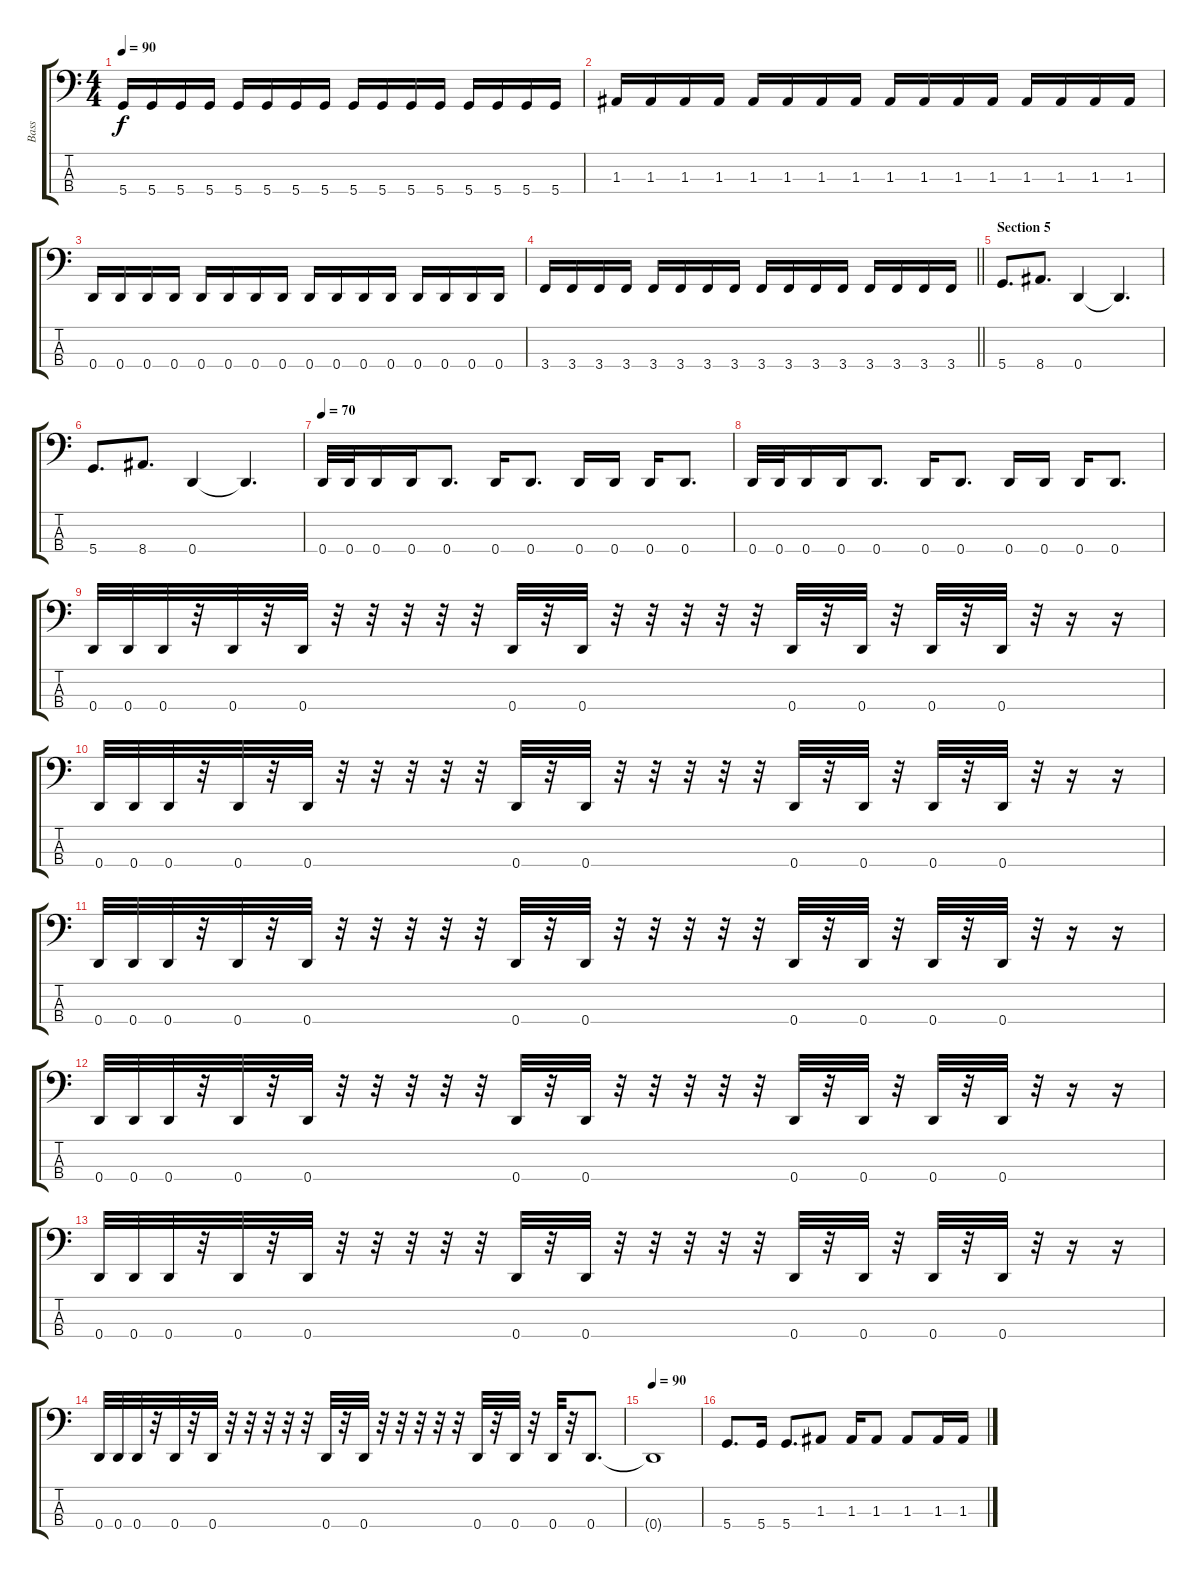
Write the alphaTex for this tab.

\track ("Bass" "Bass") {instrument electricbassfinger}
\staff {score tabs}
\tuning (G2 D2 A1 D1) {hide}
\ts (4 4)
\tempo 90
\clef f4
\ks c
5.4.16{dy f} 5.4.16 5.4.16 5.4.16 5.4.16 5.4.16 5.4.16 5.4.16 5.4.16 5.4.16 5.4.16 5.4.16 5.4.16 5.4.16 5.4.16 5.4.16 |
1.3.16 1.3.16 1.3.16 1.3.16 1.3.16 1.3.16 1.3.16 1.3.16 1.3.16 1.3.16 1.3.16 1.3.16 1.3.16 1.3.16 1.3.16 1.3.16 |
0.4.16 0.4.16 0.4.16 0.4.16 0.4.16 0.4.16 0.4.16 0.4.16 0.4.16 0.4.16 0.4.16 0.4.16 0.4.16 0.4.16 0.4.16 0.4.16 |
\barLineRight lightlight
3.4.16 3.4.16 3.4.16 3.4.16 3.4.16 3.4.16 3.4.16 3.4.16 3.4.16 3.4.16 3.4.16 3.4.16 3.4.16 3.4.16 3.4.16 3.4.16 |
\section ("" "Section 5")
5.4.8{d} 8.4.8{d} 0.4.4 0.4{t}.4{d} |
5.4.8{d} 8.4.8{d} 0.4.4 0.4{t}.4{d} |
\tempo 70
0.4.32 0.4.32 0.4.16 0.4.16 0.4.8{d} 0.4.16 0.4.8{d} 0.4.16 0.4.16 0.4.16 0.4.8{d} |
0.4.32 0.4.32 0.4.16 0.4.16 0.4.8{d} 0.4.16 0.4.8{d} 0.4.16 0.4.16 0.4.16 0.4.8{d} |
0.4.32 0.4.32 0.4.32 r.32 0.4.32 r.32 0.4.32 r.32 r.32 r.32 r.32 r.32 0.4.32 r.32 0.4.32 r.32 r.32 r.32 r.32 r.32 0.4.32 r.32 0.4.32 r.32 0.4.32 r.32 0.4.32 r.32 r.16 r.16 |
0.4.32 0.4.32 0.4.32 r.32 0.4.32 r.32 0.4.32 r.32 r.32 r.32 r.32 r.32 0.4.32 r.32 0.4.32 r.32 r.32 r.32 r.32 r.32 0.4.32 r.32 0.4.32 r.32 0.4.32 r.32 0.4.32 r.32 r.16 r.16 |
0.4.32 0.4.32 0.4.32 r.32 0.4.32 r.32 0.4.32 r.32 r.32 r.32 r.32 r.32 0.4.32 r.32 0.4.32 r.32 r.32 r.32 r.32 r.32 0.4.32 r.32 0.4.32 r.32 0.4.32 r.32 0.4.32 r.32 r.16 r.16 |
0.4.32 0.4.32 0.4.32 r.32 0.4.32 r.32 0.4.32 r.32 r.32 r.32 r.32 r.32 0.4.32 r.32 0.4.32 r.32 r.32 r.32 r.32 r.32 0.4.32 r.32 0.4.32 r.32 0.4.32 r.32 0.4.32 r.32 r.16 r.16 |
0.4.32 0.4.32 0.4.32 r.32 0.4.32 r.32 0.4.32 r.32 r.32 r.32 r.32 r.32 0.4.32 r.32 0.4.32 r.32 r.32 r.32 r.32 r.32 0.4.32 r.32 0.4.32 r.32 0.4.32 r.32 0.4.32 r.32 r.16 r.16 |
0.4.32 0.4.32 0.4.32 r.32 0.4.32 r.32 0.4.32 r.32 r.32 r.32 r.32 r.32 0.4.32 r.32 0.4.32 r.32 r.32 r.32 r.32 r.32 0.4.32 r.32 0.4.32 r.32 0.4.32 r.32 0.4.8{d} |
\tempo 90
0.4{t}.1 |
5.4.8{d} 5.4.16 5.4.8{d} 1.3.8 1.3.16 1.3.8 1.3.8 1.3.16 1.3.16
